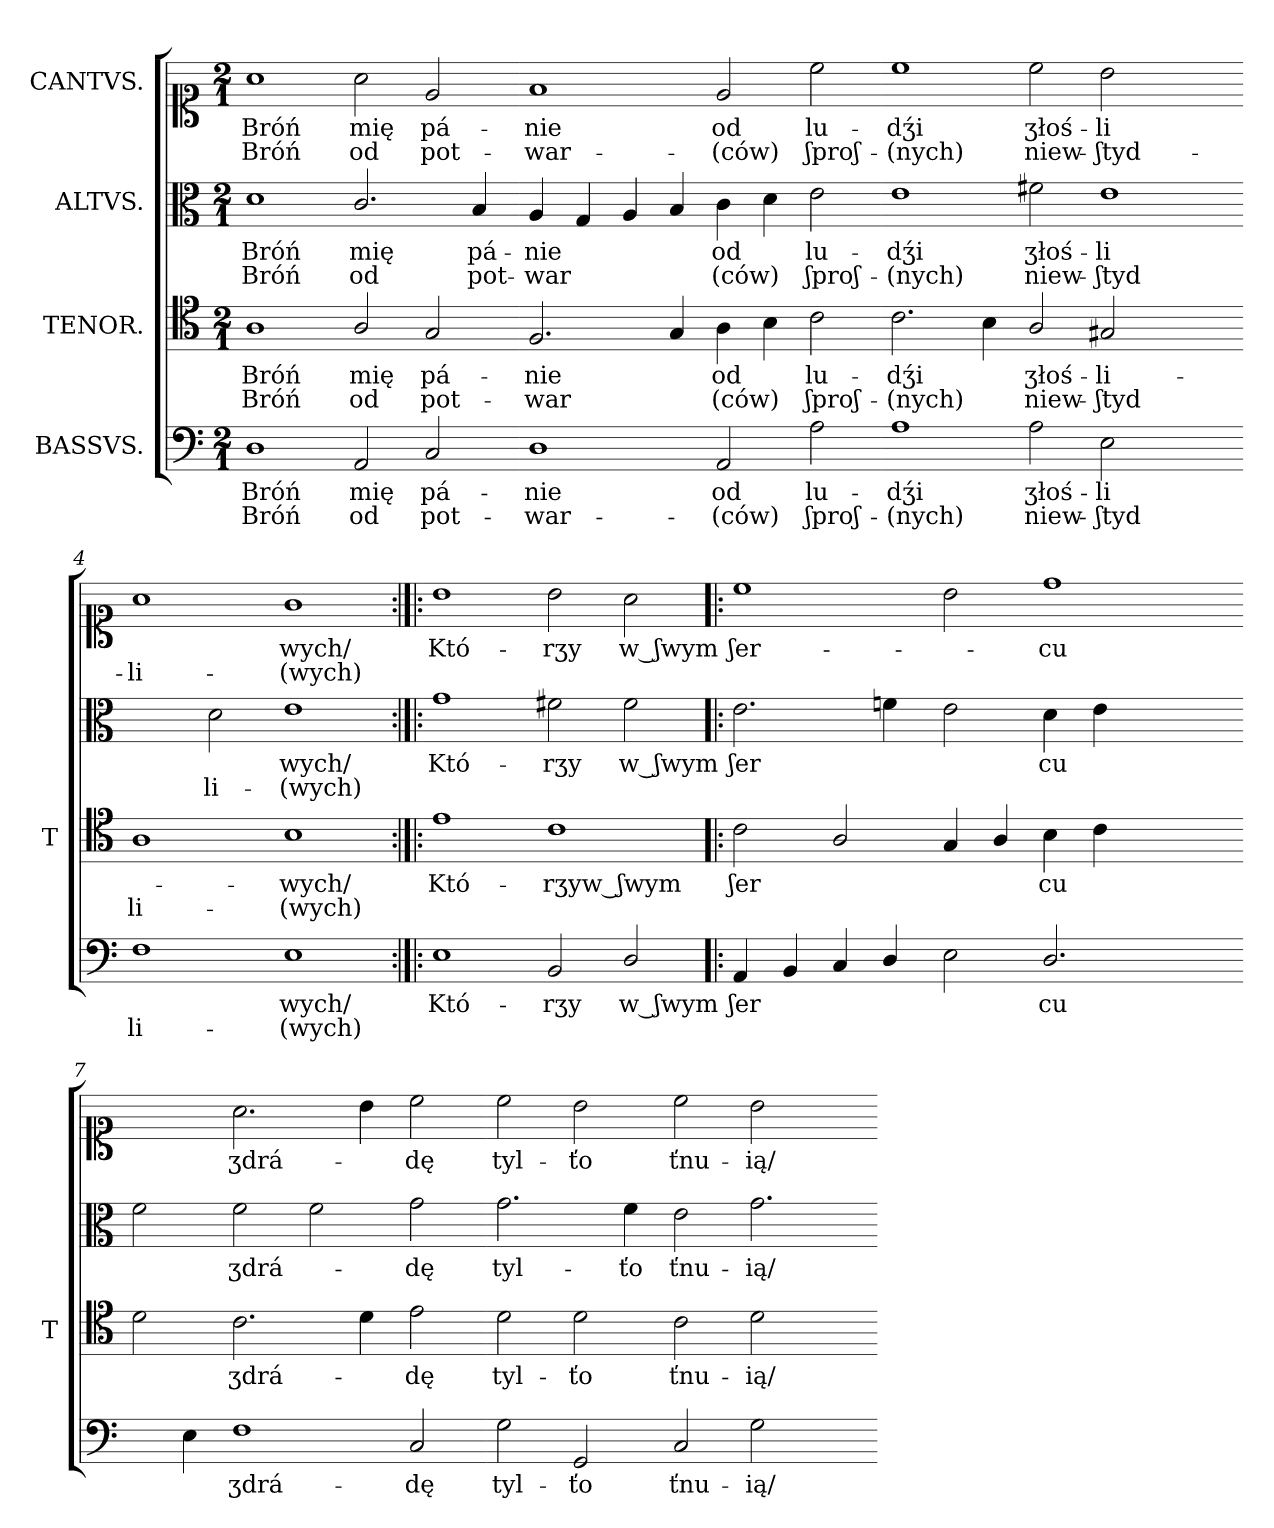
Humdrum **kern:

**kern	**text	**text	**kern	**text	**text	**kern	**text	**text	**kern	**text	**text
*part4	*part4	*part4	*part3	*part3	*part3	*part2	*part2	*part2	*part1	*part1	*part1
*staff4	*staff4	*staff4	*staff3	*staff3	*staff3	*staff2	*staff2	*staff2	*staff1	*staff1	*staff1
*I"BASSVS.	*	*	*I"TENOR.	*	*	*I"ALTVS.	*	*	*I"CANTVS.	*	*
*	*	*	*I'T	*	*	*	*	*	*	*	*
*clefF4	*	*	*clefC4	*	*	*clefC3	*	*	*clefC1	*	*
*k[]	*	*	*k[]	*	*	*k[]	*	*	*k[]	*	*
*a:	*	*	*a:	*	*	*a:	*	*	*a:	*	*
*M2/1	*	*	*M2/1	*	*	*M2/1	*	*	*M2/1	*	*
*MM300	*	*	*MM300	*	*	*MM300	*	*	*MM300	*	*
=1	=1	=1	=1	=1	=1	=1	=1	=1	=1	=1	=1
1D	Bróń	Bróń	1A	Bróń	Bróń	1d	Bróń	Bróń	1a	Bróń	Bróń
2AA	mię	od	2A/	mię	od	2.c/	mię	od	2a	mię	od
2C	pá-	pot-	2G	pá-	pot-	.	.	.	2e	pá-	pot-
.	.	.	.	.	.	4B	pá-	pot-	.	.	.
=2-	=2-	=2-	=2-	=2-	=2-	=2-	=2-	=2-	=2-	=2-	=2-
1D	-nie	-war-	2.F	-nie	-war	4A	-nie	-war	1f	-nie	-war-
.	.	.	.	.	.	4G	.	.	.	.	.
.	.	.	.	.	.	4A	.	.	.	.	.
.	.	.	4G	.	.	4B	.	.	.	.	.
2AA	od	-(ców)	4A	od	(ców)	4c	od	(ców)	2e	od	-(ców)
.	.	.	4B	.	.	4d	.	.	.	.	.
2A	lu-	ʃproʃ-	2c	lu-	ʃproʃ-	2e	lu-	ʃproʃ-	2cc	lu-	ʃproʃ-
=3-	=3-	=3-	=3-	=3-	=3-	=3-	=3-	=3-	=3-	=3-	=3-
1A	-dʒ́i	-(nych)	2.c	-dʒ́i	-(nych)	1e	-dʒ́i	-(nych)	1cc	-dʒ́i	-(nych)
.	.	.	4B	.	.	.	.	.	.	.	.
2A	ӡłoś-	niew-	2A/	ӡłoś-	niew-	2f#X	ӡłoś-	niew-	2cc	ӡłoś-	niew-
2E	-li	-ʃtyd	2G#X	-li-	-ʃtyd	1e	-li	-ʃtyd	2b	-li	-ʃtyd-
2ryy	.	.	2ryy	.	.	.	.	.	2ryy	.	.
=4-	=4-	=4-	=4-	=4-	=4-	=4-	=4-	=4-	=4-	=4-	=4-
1F	.	li-	1A	.	li-	2ryy	.	.	1a	.	-li-
.	.	.	.	.	.	2d	.	li-	.	.	.
1E	wych/	-(wych)	1B	wych/	-(wych)	1e	wych/	-(wych)	1g	wych/	-(wych)
=:|!:	=:|!:	=:|!:	=:|!:	=:|!:	=:|!:	=:|!:	=:|!:	=:|!:	=:|!:	=:|!:	=:|!:
1E	Któ-	.	1e	Któ-	.	1g	Któ-	.	1b	Któ-	.
2BB	-rӡy	.	1c	-rӡyw_ʃwym	.	2f#X	-rӡy	.	2b	-rӡy	.
2D/	w_ʃwym	.	.	.	.	2f#	w_ʃwym	.	2a	w_ʃwym	.
=6-	=6-	=6-	=6-	=6-	=6-	=6-	=6-	=6-	=6-	=6-	=6-
4AA	ʃer	.	2c	ʃer	.	2.e	ʃer	.	1cc	ʃer-	.
4BB	.	.	.	.	.	.	.	.	.	.	.
4C	.	.	2A/	.	.	.	.	.	.	.	.
4D/	.	.	.	.	.	4fn	.	.	.	.	.
=-	=-	=-	=-	=-	=-	=-	=-	=-	=-	=-	=-
2E	.	.	4G	.	.	2e	.	.	2b	.	.
.	.	.	4A/	.	.	.	.	.	.	.	.
2.D/	cu	.	4B	cu	.	4d	cu	.	1dd	cu	.
.	.	.	4c	.	.	4e	.	.	.	.	.
.	.	.	2ryy	.	.	2ryy	.	.	.	.	.
4ryy	.	.	.	.	.	.	.	.	.	.	.
=7-	=7-	=7-	=7-	=7-	=7-	=7-	=7-	=7-	=7-	=7-	=7-
4ryy	.	.	2d	.	.	2f	.	.	2ryy	.	.
4E	.	.	.	.	.	.	.	.	.	.	.
1F	ӡdrá-	.	2.c	ӡdrá-	.	2f	ӡdrá-	.	2.a	ӡdrá-	.
.	.	.	.	.	.	2f	.	.	.	.	.
.	.	.	4d	.	.	.	.	.	4b	.	.
2C	-dę	.	2e	dę	.	2g	dę	.	2cc	dę	.
=8-	=8-	=8-	=8-	=8-	=8-	=8-	=8-	=8-	=8-	=8-	=8-
2G	tyl-	.	2d	tyl-	.	2.g	tyl-	.	2cc	tyl-	.
2GG	-ťo	.	2d	-ťo	.	.	.	.	2b	-ťo	.
.	.	.	.	.	.	4f	-ťo	.	.	.	.
2C	ťnu-	.	2c	ťnu-	.	2e	ťnu-	.	2cc	ťnu-	.
2G	-ią/	.	2d	-ią/	.	2.g	-ią/	.	2b	-ią/	.
4ryy	.	.	4ryy	.	.	.	.	.	4ryy	.	.
=-	=-	=-	=-	=-	=-	=-	=-	=-	=-	=-	=-
*-	*-	*-	*-	*-	*-	*-	*-	*-	*-	*-	*-
